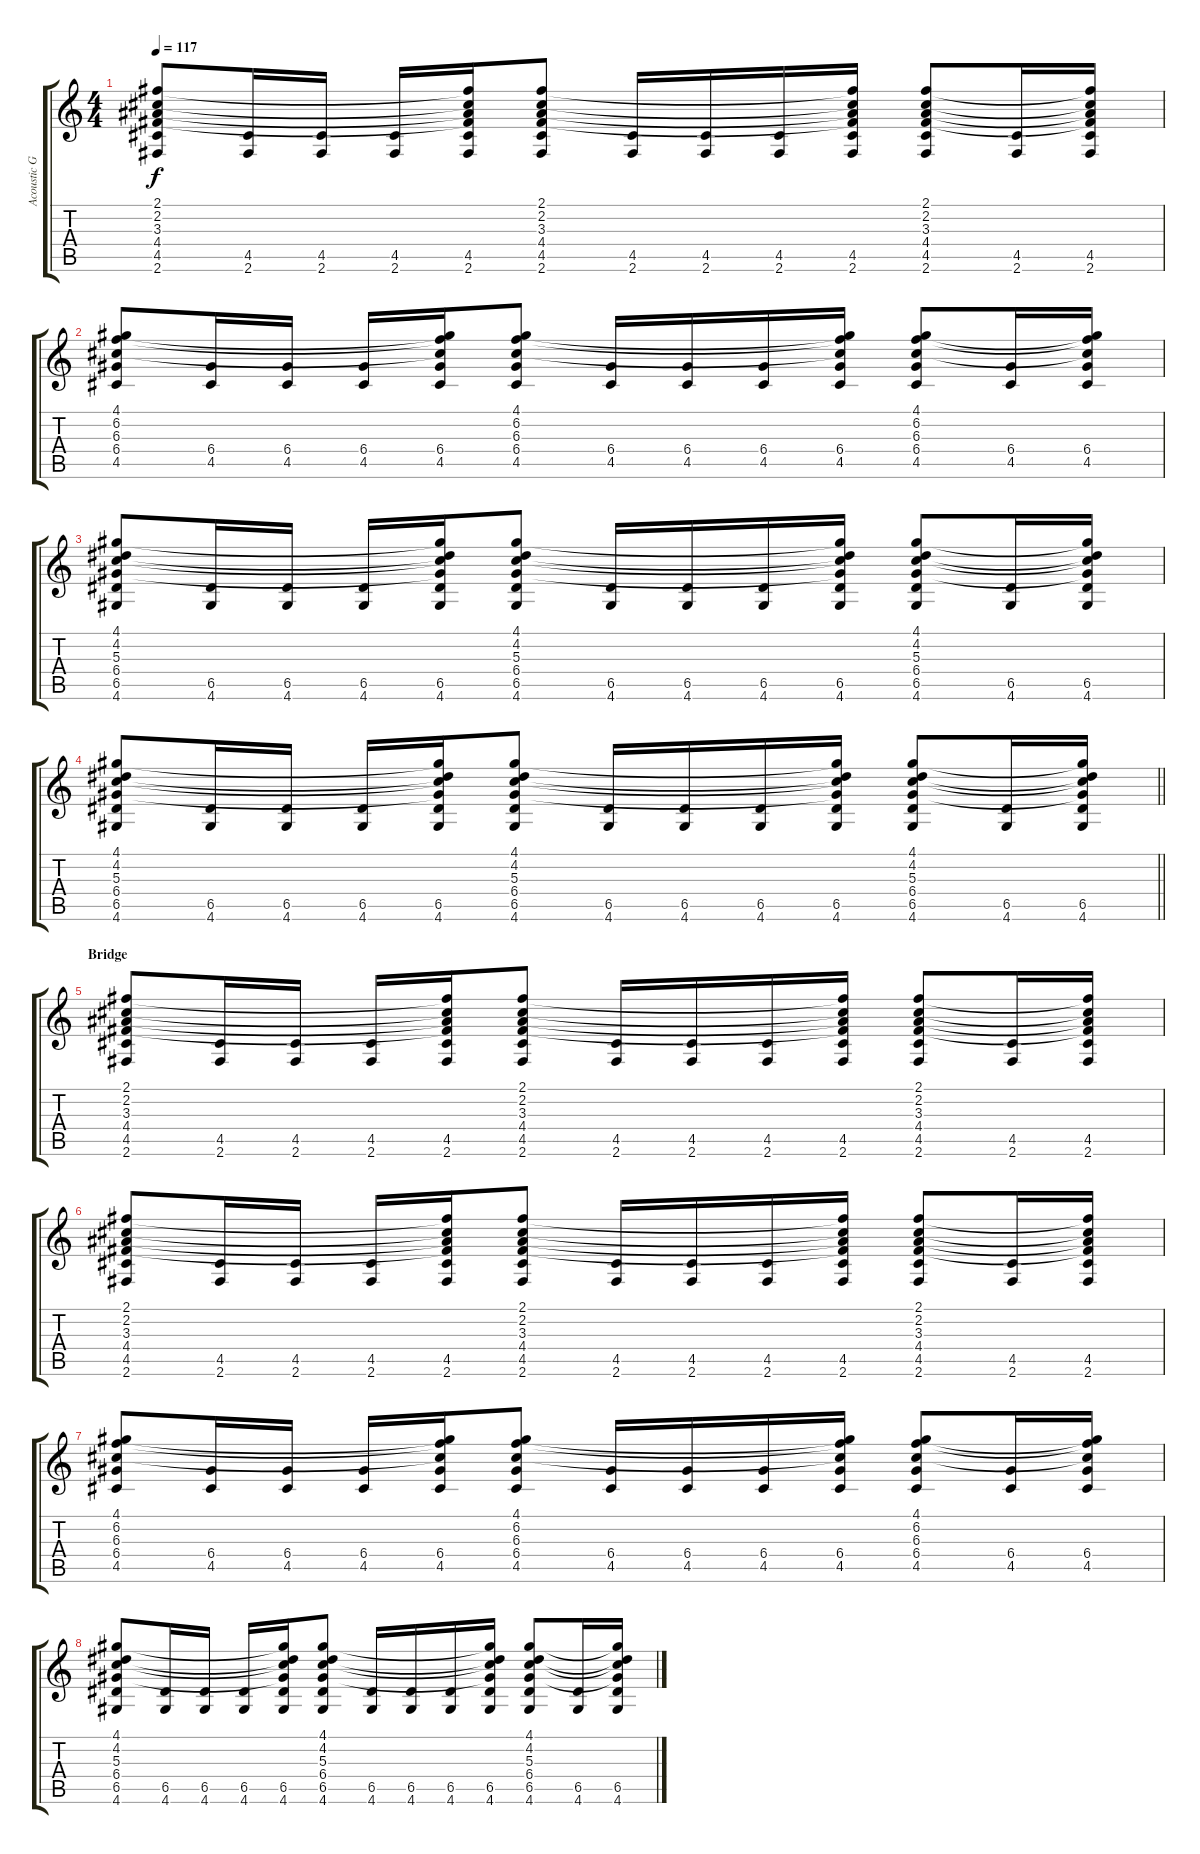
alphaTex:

\track ("Acoustic Guitar" "Acoustic G") {instrument acousticguitarsteel}
\staff {score tabs}
\tuning (E4 B3 G3 D3 A2 E2) {hide}
\ts (4 4)
\tempo 117
\clef g2
\ks c
(2.1 2.2 3.3 4.4 4.5 2.6).8{dy f} (4.5 2.6).16 (4.5 2.6).16 (4.5 2.6).16 (2.1{t} 2.2{t} 3.3{t} 4.4{t} 4.5 2.6).16 (2.1 2.2 3.3 4.4 4.5 2.6).8 (4.5 2.6).16 (4.5 2.6).16 (4.5 2.6).16 (2.1{t} 2.2{t} 3.3{t} 4.4{t} 4.5 2.6).16 (2.1 2.2 3.3 4.4 4.5 2.6).8 (4.5 2.6).16 (2.1{t} 2.2{t} 3.3{t} 4.4{t} 4.5 2.6).16 |
(4.1 6.2 6.3 6.4 4.5).8 (6.4 4.5).16 (6.4 4.5).16 (6.4 4.5).16 (4.1{t} 6.2{t} 6.3{t} 6.4 4.5).16 (4.1 6.2 6.3 6.4 4.5).8 (6.4 4.5).16 (6.4 4.5).16 (6.4 4.5).16 (4.1{t} 6.2{t} 6.3{t} 6.4 4.5).16 (4.1 6.2 6.3 6.4 4.5).8 (6.4 4.5).16 (4.1{t} 6.2{t} 6.3{t} 6.4 4.5).16 |
(4.1 4.2 5.3 6.4 6.5 4.6).8 (6.5 4.6).16 (6.5 4.6).16 (6.5 4.6).16 (4.1{t} 4.2{t} 5.3{t} 6.4{t} 6.5 4.6).16 (4.1 4.2 5.3 6.4 6.5 4.6).8 (6.5 4.6).16 (6.5 4.6).16 (6.5 4.6).16 (4.1{t} 4.2{t} 5.3{t} 6.4{t} 6.5 4.6).16 (4.1 4.2 5.3 6.4 6.5 4.6).8 (6.5 4.6).16 (4.1{t} 4.2{t} 5.3{t} 6.4{t} 6.5 4.6).16 |
\barLineRight lightlight
(4.1 4.2 5.3 6.4 6.5 4.6).8 (6.5 4.6).16 (6.5 4.6).16 (6.5 4.6).16 (4.1{t} 4.2{t} 5.3{t} 6.4{t} 6.5 4.6).16 (4.1 4.2 5.3 6.4 6.5 4.6).8 (6.5 4.6).16 (6.5 4.6).16 (6.5 4.6).16 (4.1{t} 4.2{t} 5.3{t} 6.4{t} 6.5 4.6).16 (4.1 4.2 5.3 6.4 6.5 4.6).8 (6.5 4.6).16 (4.1{t} 4.2{t} 5.3{t} 6.4{t} 6.5 4.6).16 |
\section ("" "Bridge")
(2.1 2.2 3.3 4.4 4.5 2.6).8 (4.5 2.6).16 (4.5 2.6).16 (4.5 2.6).16 (2.1{t} 2.2{t} 3.3{t} 4.4{t} 4.5 2.6).16 (2.1 2.2 3.3 4.4 4.5 2.6).8 (4.5 2.6).16 (4.5 2.6).16 (4.5 2.6).16 (2.1{t} 2.2{t} 3.3{t} 4.4{t} 4.5 2.6).16 (2.1 2.2 3.3 4.4 4.5 2.6).8 (4.5 2.6).16 (2.1{t} 2.2{t} 3.3{t} 4.4{t} 4.5 2.6).16 |
(2.1 2.2 3.3 4.4 4.5 2.6).8 (4.5 2.6).16 (4.5 2.6).16 (4.5 2.6).16 (2.1{t} 2.2{t} 3.3{t} 4.4{t} 4.5 2.6).16 (2.1 2.2 3.3 4.4 4.5 2.6).8 (4.5 2.6).16 (4.5 2.6).16 (4.5 2.6).16 (2.1{t} 2.2{t} 3.3{t} 4.4{t} 4.5 2.6).16 (2.1 2.2 3.3 4.4 4.5 2.6).8 (4.5 2.6).16 (2.1{t} 2.2{t} 3.3{t} 4.4{t} 4.5 2.6).16 |
(4.1 6.2 6.3 6.4 4.5).8 (6.4 4.5).16 (6.4 4.5).16 (6.4 4.5).16 (4.1{t} 6.2{t} 6.3{t} 6.4 4.5).16 (4.1 6.2 6.3 6.4 4.5).8 (6.4 4.5).16 (6.4 4.5).16 (6.4 4.5).16 (4.1{t} 6.2{t} 6.3{t} 6.4 4.5).16 (4.1 6.2 6.3 6.4 4.5).8 (6.4 4.5).16 (4.1{t} 6.2{t} 6.3{t} 6.4 4.5).16 |
(4.1 4.2 5.3 6.4 6.5 4.6).8 (6.5 4.6).16 (6.5 4.6).16 (6.5 4.6).16 (4.1{t} 4.2{t} 5.3{t} 6.4{t} 6.5 4.6).16 (4.1 4.2 5.3 6.4 6.5 4.6).8 (6.5 4.6).16 (6.5 4.6).16 (6.5 4.6).16 (4.1{t} 4.2{t} 5.3{t} 6.4{t} 6.5 4.6).16 (4.1 4.2 5.3 6.4 6.5 4.6).8 (6.5 4.6).16 (4.1{t} 4.2{t} 5.3{t} 6.4{t} 6.5 4.6).16
